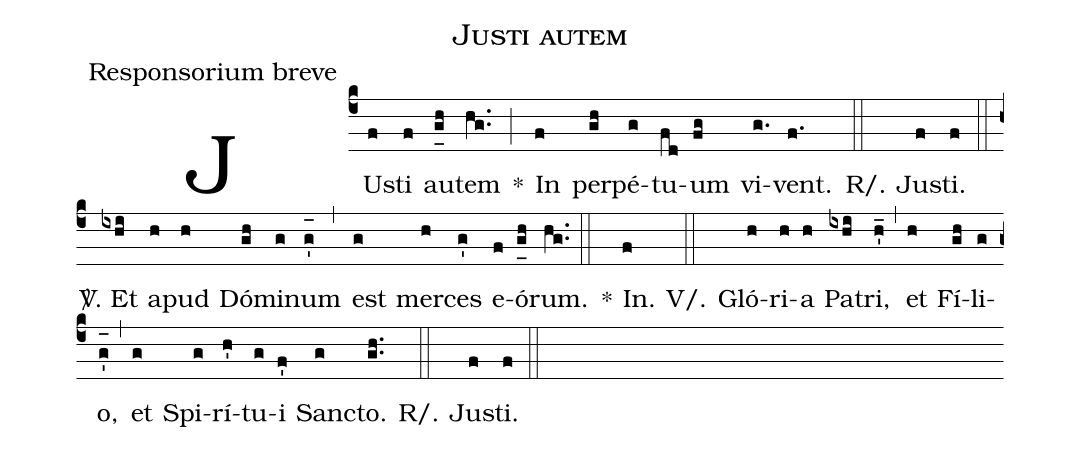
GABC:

name:Justi autem;
office-part:Responsorium breve;
%%
(c4) JU(f)sti(f) au(g_[uh:l]h)tem(hg..) *(;) In(f) per(gh)pé(g)tu(fd)um(fg) vi(g.)vent.(f.) (::)
R/. Ju(f)sti.(f) (::)
<sp>V/</sp>. Et(ixhi) a(h)pud(h) Dó(gh)mi(g)num(g'_[oh:h]) (,) est(g) mer(h)ces(g') e(f)ó(g_[uh:l]h)rum.(hg..) (::)
*() In.(f) (::)
V/. Gló(h)ri(h)a(h) Pa(ixhi)tri,(h'_) (,) et(h) Fí(gh)li(g)o,(g'_[oh:h]) (,) et(g) Spi(g)rí(h')tu(g)i(f') San(g)cto.(gh..) (::)
R/. Ju(f)sti.(f) (::)
